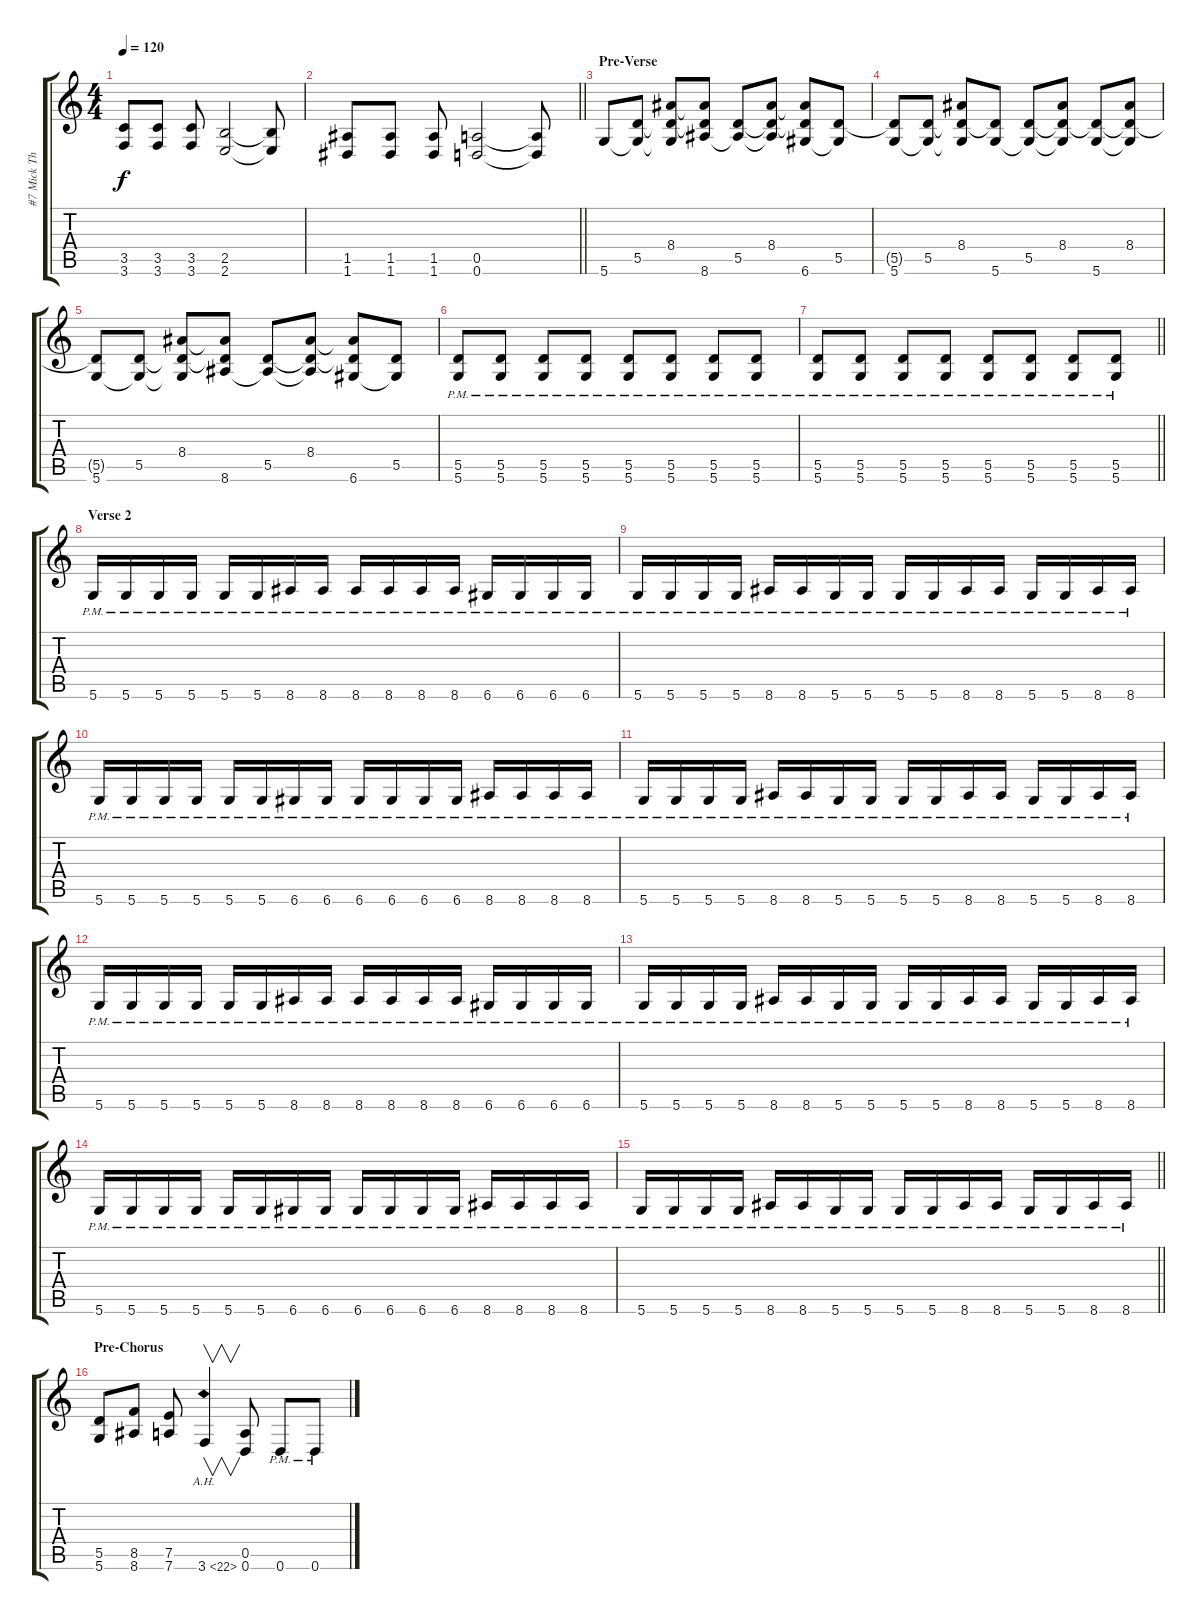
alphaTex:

\track ("#7 Mick Thomson" "#7 Mick Th") {instrument distortionguitar}
\staff {score tabs}
\tuning (E4 B3 G3 D3 A2 D2) {hide}
\ts (4 4)
\tempo 120
\clef g2
\ks c
(3.5 3.6).8{dy f} (3.5 3.6).8 (3.5 3.6).8 (2.5 2.6).2 (2.5{t} 2.6{t}).8 |
\barLineRight lightlight
(1.5 1.6).8 (1.5 1.6).8 (1.5 1.6).8 (0.5 0.6).2 (0.5{t} 0.6{t}).8 |
\section ("" "Pre-Verse")
5.6.8 (5.5 5.6{t}).8 (8.4 5.5{t} 5.6{t}).8 (8.4{t} 5.5{t} 8.6).8 (5.5 8.6{t}).8 (8.4 5.5{t} 8.6{t}).8 (8.4{t} 5.5{t} 6.6).8 (5.5 6.6{t}).8 |
(5.5{t} 5.6).8 (5.5 5.6{t}).8 (8.4 5.5{t} 5.6{t}).8 (5.5{t} 5.6).8 (5.5 5.6{t}).8 (8.4 5.5{t} 5.6{t}).8 (5.5{t} 5.6).8 (8.4 5.5{t} 5.6{t}).8 |
(5.5{t} 5.6).8 (5.5 5.6{t}).8 (8.4 5.5{t} 5.6{t}).8 (8.4{t} 5.5{t} 8.6).8 (5.5 8.6{t}).8 (8.4 5.5{t} 8.6{t}).8 (8.4{t} 5.5{t} 6.6).8 (5.5 6.6{t}).8 |
(5.5{pm} 5.6{pm}).8 (5.5{pm} 5.6{pm}).8 (5.5{pm} 5.6{pm}).8 (5.5{pm} 5.6{pm}).8 (5.5{pm} 5.6{pm}).8 (5.5{pm} 5.6{pm}).8 (5.5{pm} 5.6{pm}).8 (5.5{pm} 5.6{pm}).8 |
\barLineRight lightlight
(5.5{pm} 5.6{pm}).8 (5.5{pm} 5.6{pm}).8 (5.5{pm} 5.6{pm}).8 (5.5{pm} 5.6{pm}).8 (5.5{pm} 5.6{pm}).8 (5.5{pm} 5.6{pm}).8 (5.5{pm} 5.6{pm}).8 (5.5{pm} 5.6{pm}).8 |
\section ("" "Verse 2")
5.6{pm}.16 5.6{pm}.16 5.6{pm}.16 5.6{pm}.16 5.6{pm}.16 5.6{pm}.16 8.6{pm}.16 8.6{pm}.16 8.6{pm}.16 8.6{pm}.16 8.6{pm}.16 8.6{pm}.16 6.6{pm}.16 6.6{pm}.16 6.6{pm}.16 6.6{pm}.16 |
5.6{pm}.16 5.6{pm}.16 5.6{pm}.16 5.6{pm}.16 8.6{pm}.16 8.6{pm}.16 5.6{pm}.16 5.6{pm}.16 5.6{pm}.16 5.6{pm}.16 8.6{pm}.16 8.6{pm}.16 5.6{pm}.16 5.6{pm}.16 8.6{pm}.16 8.6{pm}.16 |
5.6{pm}.16 5.6{pm}.16 5.6{pm}.16 5.6{pm}.16 5.6{pm}.16 5.6{pm}.16 6.6{pm}.16 6.6{pm}.16 6.6{pm}.16 6.6{pm}.16 6.6{pm}.16 6.6{pm}.16 8.6{pm}.16 8.6{pm}.16 8.6{pm}.16 8.6{pm}.16 |
5.6{pm}.16 5.6{pm}.16 5.6{pm}.16 5.6{pm}.16 8.6{pm}.16 8.6{pm}.16 5.6{pm}.16 5.6{pm}.16 5.6{pm}.16 5.6{pm}.16 8.6{pm}.16 8.6{pm}.16 5.6{pm}.16 5.6{pm}.16 8.6{pm}.16 8.6{pm}.16 |
5.6{pm}.16 5.6{pm}.16 5.6{pm}.16 5.6{pm}.16 5.6{pm}.16 5.6{pm}.16 8.6{pm}.16 8.6{pm}.16 8.6{pm}.16 8.6{pm}.16 8.6{pm}.16 8.6{pm}.16 6.6{pm}.16 6.6{pm}.16 6.6{pm}.16 6.6{pm}.16 |
5.6{pm}.16 5.6{pm}.16 5.6{pm}.16 5.6{pm}.16 8.6{pm}.16 8.6{pm}.16 5.6{pm}.16 5.6{pm}.16 5.6{pm}.16 5.6{pm}.16 8.6{pm}.16 8.6{pm}.16 5.6{pm}.16 5.6{pm}.16 8.6{pm}.16 8.6{pm}.16 |
5.6{pm}.16 5.6{pm}.16 5.6{pm}.16 5.6{pm}.16 5.6{pm}.16 5.6{pm}.16 6.6{pm}.16 6.6{pm}.16 6.6{pm}.16 6.6{pm}.16 6.6{pm}.16 6.6{pm}.16 8.6{pm}.16 8.6{pm}.16 8.6{pm}.16 8.6{pm}.16 |
\barLineRight lightlight
5.6{pm}.16 5.6{pm}.16 5.6{pm}.16 5.6{pm}.16 8.6{pm}.16 8.6{pm}.16 5.6{pm}.16 5.6{pm}.16 5.6{pm}.16 5.6{pm}.16 8.6{pm}.16 8.6{pm}.16 5.6{pm}.16 5.6{pm}.16 8.6{pm}.16 8.6{pm}.16 |
\section ("" "Pre-Chorus")
(5.5 5.6).8 (8.5 8.6).8 (7.5 7.6).8 3.6{ah 19}.4{v} (0.5 0.6).8 0.6{pm}.8 0.6{pm}.8
